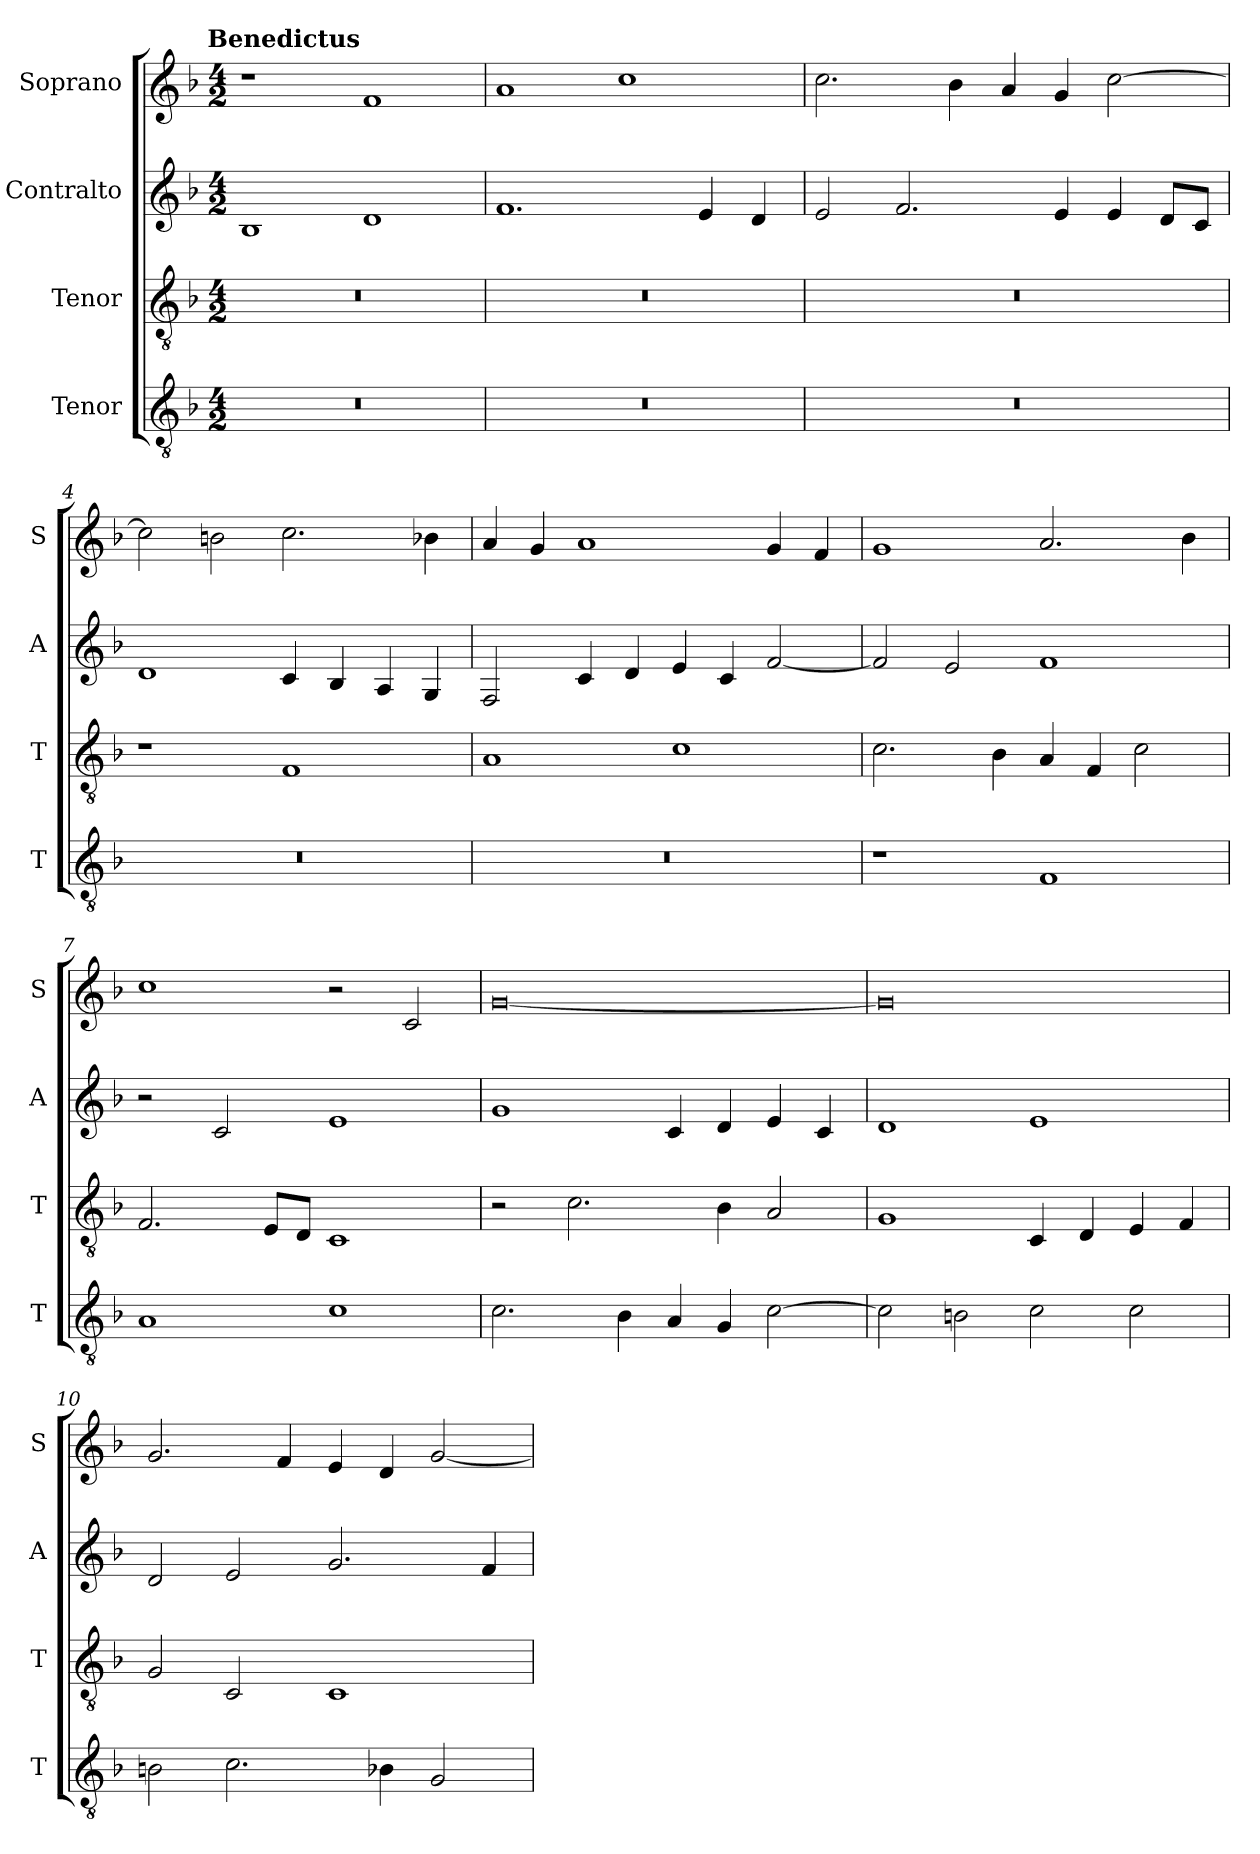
**kern	**kern	**kern	**kern
*part4	*part3	*part2	*part1
*staff4	*staff3	*staff2	*staff1
*I"Tenor	*I"Tenor	*I"Contralto	*I"Soprano
*I'T	*I'T	*I'A	*I'S
*clefGv2	*clefGv2	*clefG2	*clefG2
*k[b-]	*k[b-]	*k[b-]	*k[b-]
*F:ion	*F:ion	*F:ion	*F:ion
!!LO:TX:omd:t=Benedictus
*M4/2	*M4/2	*M4/2	*M4/2
=1	=1	=1	=1
0r	0r	1B-	1r
.	.	1d	1f
=2	=2	=2	=2
0r	0r	1.f	1a
.	.	.	1cc
.	.	4e	.
.	.	4d	.
=3	=3	=3	=3
0r	0r	2e	2.cc
.	.	2.f	.
.	.	.	4b-
.	.	.	4a
.	.	4e	4g
.	.	4e	[2cc
.	.	8d/L	.
.	.	8c/J	.
=4	=4	=4	=4
0r	1r	1d	2cc]
.	.	.	2bn
.	1F	4c	2.cc
.	.	4B-	.
.	.	4A	.
.	.	4G	4b-X
=5	=5	=5	=5
0r	1A	2F	4a
.	.	.	4g
.	.	4c	1a
.	.	4d	.
.	1c	4e	.
.	.	4c	.
.	.	[2f	4g
.	.	.	4f
=6	=6	=6	=6
1r	2.c	2f]	1g
.	.	2e	.
.	4B-	.	.
1F	4A	1f	2.a
.	4F	.	.
.	2c	.	.
.	.	.	4b-
=7	=7	=7	=7
1A	2.F	2r	1cc
.	.	2c	.
.	8E/L	.	.
.	8D/J	.	.
1c	1C	1e	2r
.	.	.	2c
=8	=8	=8	=8
2.c	2r	1g	[0g
.	2.c	.	.
4B-	.	.	.
4A	.	4c	.
4G	4B-	4d	.
[2c	2A	4e	.
.	.	4c	.
=9	=9	=9	=9
2c]	1G	1d	0g]
2Bn	.	.	.
2c	4C	1e	.
.	4D	.	.
2c	4E	.	.
.	4F	.	.
=10	=10	=10	=10
2Bn	2G	2d	2.g
2.c	2C	2e	.
.	.	.	4f
.	1C	2.g	4e
4B-X	.	.	4d
2G	.	.	[2g
.	.	4f	.
=	=	=	=
*-	*-	*-	*-
